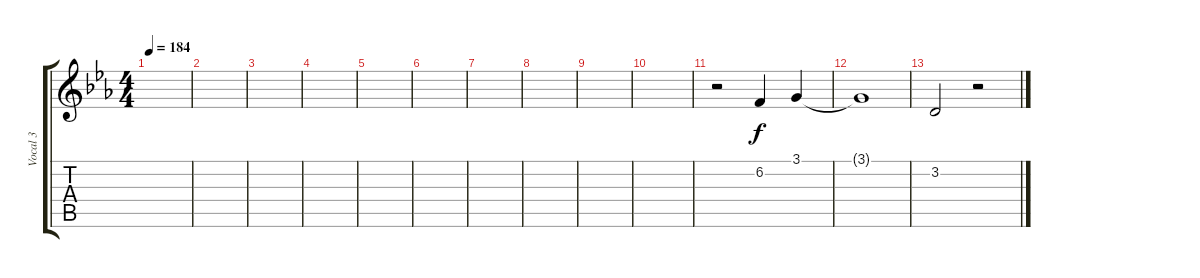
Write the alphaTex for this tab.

\track ("Vocal 3" "Vocal 3") {instrument altosax}
\staff {score tabs}
\tuning (E4 B3 G3 D3 A2 E2) {hide}
\ts (4 4)
\tempo 184
\clef g2
\ks eb
|
|
|
|
|
|
|
|
|
|
r.2 6.2.4 3.1.4 |
3.1{t}.1{dy f} |
3.2.2 r.2
